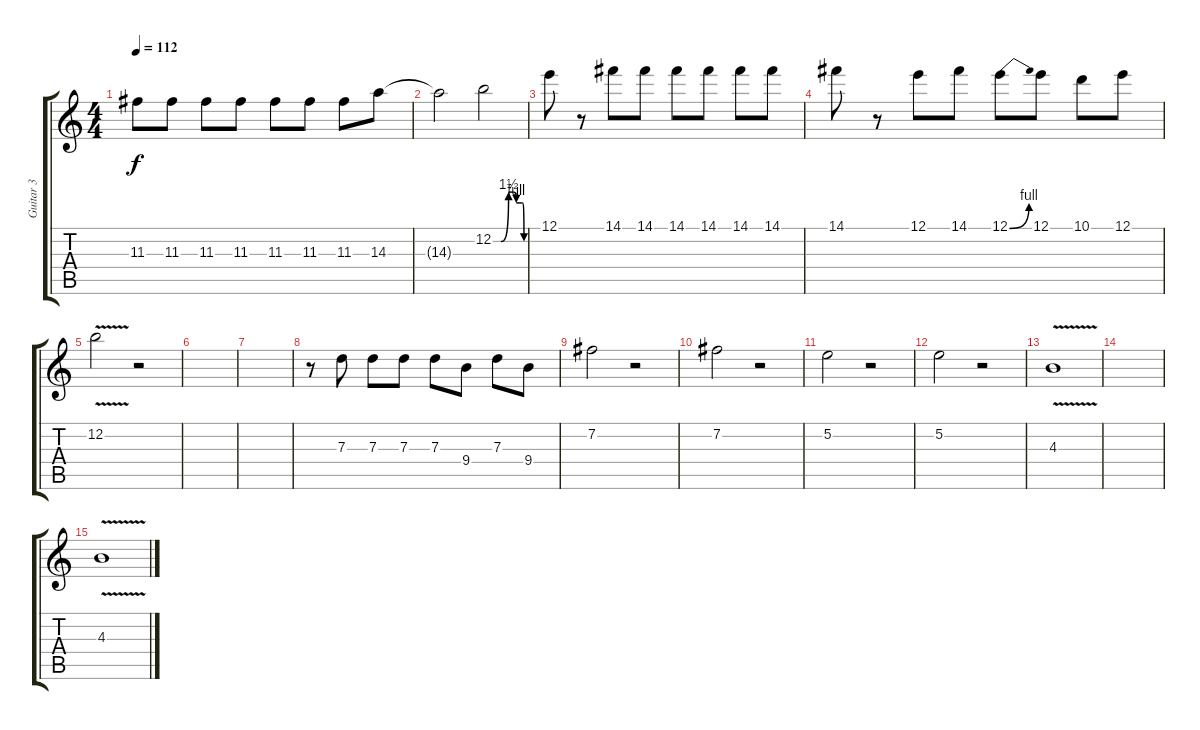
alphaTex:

\track ("Guitar 3" "Guitar 3") {instrument distortionguitar}
\staff {score tabs}
\tuning (E4 B3 G3 D3 A2 E2) {hide}
\ts (4 4)
\tempo 112
\clef g2
\ks c
11.3.8{dy f} 11.3.8 11.3.8 11.3.8 11.3.8 11.3.8 11.3.8 14.3.8 |
14.3{t}.2 12.2{be (custom 0 0 15 0 30 6 40 6 45 4 57 4 60 0)}.2 |
12.1.8 r.8 14.1.8 14.1.8 14.1.8 14.1.8 14.1.8 14.1.8 |
14.1.8 r.8 12.1.8 14.1.8 12.1{be (bend 0 0 60 4)}.8 12.1.8 10.1.8 12.1.8 |
12.2{v}.2 r.2 |
|
|
r.8 7.3.8 7.3.8 7.3.8 7.3.8 9.4.8 7.3.8 9.4.8 |
7.2.2 r.2 |
7.2.2 r.2 |
5.2.2 r.2 |
5.2.2 r.2 |
4.3{v}.1 |
|
4.3{v}.1
